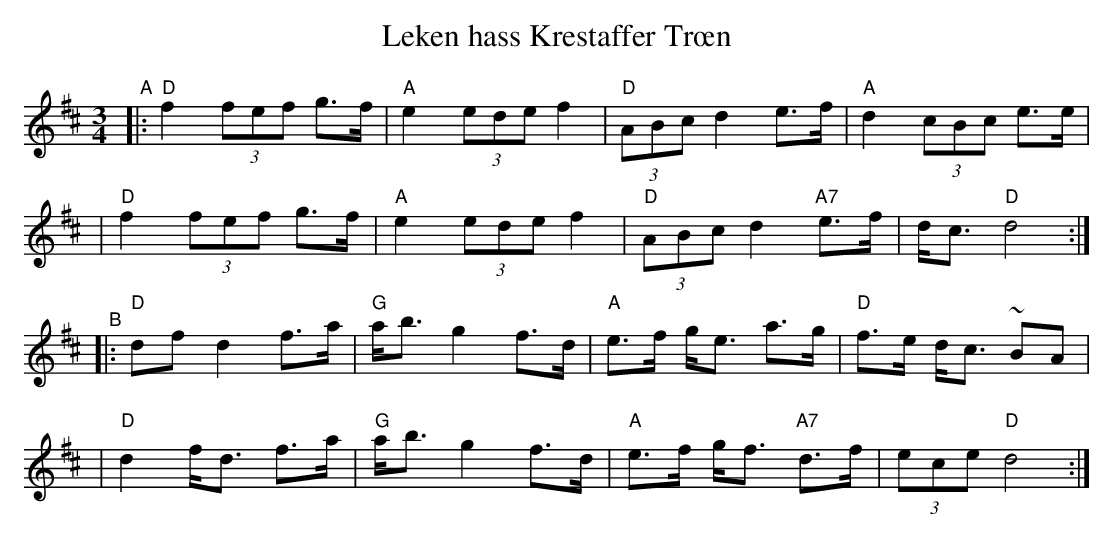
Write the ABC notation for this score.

X:1
T: Leken hass Krestaffer Tr\oen
M: 3/4
L: 1/8
K: D
"^A"\
|:"D"f2 (3fef g>f | "A"e2 (3ede f2 | "D"(3ABc d2 e>f | "A"d2 (3cBc e>e |
| "D"f2 (3fef g>f | "A"e2 (3ede f2 | "D"(3ABc d2 "A7"e>f | d<c "D"d4 :|
"^B"\
|:"D"df d2  f>a | "G"a<b g2 f>d | "A"e>f g<e a>g | "D"f>e d<c ~BA |
| "D"d2 f<d f>a | "G"a<b g2 f>d | "A"e>f g<f "A7"d>f | (3ece "D"d4 :|
